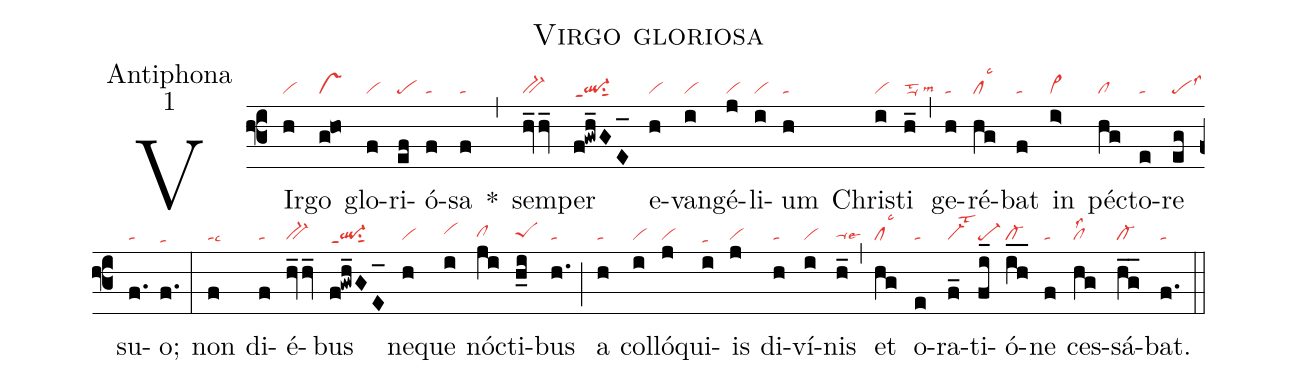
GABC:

name: Virgo gloriosa;
office-part: Antiphona;
mode: 1;
nabc-lines: 1;
%%
(f3)
VIr(h|vi)go(g!ho|vs) glo(f|vi)ri(ef|pe)ó(f|ta)sa(f|ta) *(,)
sem(hv_2/hv_|bv-)per(f!gwh_GE_|ql-ppt1su1sut1) e(h|vi)van(i|vi)gé(j|vi)li(i|vi)um(h|ta) Chri(i|vi)sti(h_|ta-lst2lsm3) (,)
ge(h|ta)ré(hg|cllsc3)bat(f|ta) in(i>|vi>) pé(hg|cl)cto(e|ta)re(eg|pelss3) su(f.|ta)o;(f.|tahe) (:)
non(f|talsc6) di(f|ta)é(hv_2/hv_|bv-)bus(f!gwh_GE_|ql-ppt1su1sut1) ne(h|vi)que(i|vihh) nó(ji|clhg)cti(h_i|peShg)bus(h.|ta) (;)
a(h|ta) col(i|vi)ló(j|vi)qui(i|tahe)is(j|vi) di(h|ta)ví(i|vi)nis(h_|ta-hglse6) (,)
et(hg|cllsc3) o(e|ta)ra(f_|vi-lst3)ti(fi_|pe-)ó(ih__|cl-)ne(f|ta) ces(hg|cllss2)sá(hg__|cl-)bat.(f.|ta) (::)
